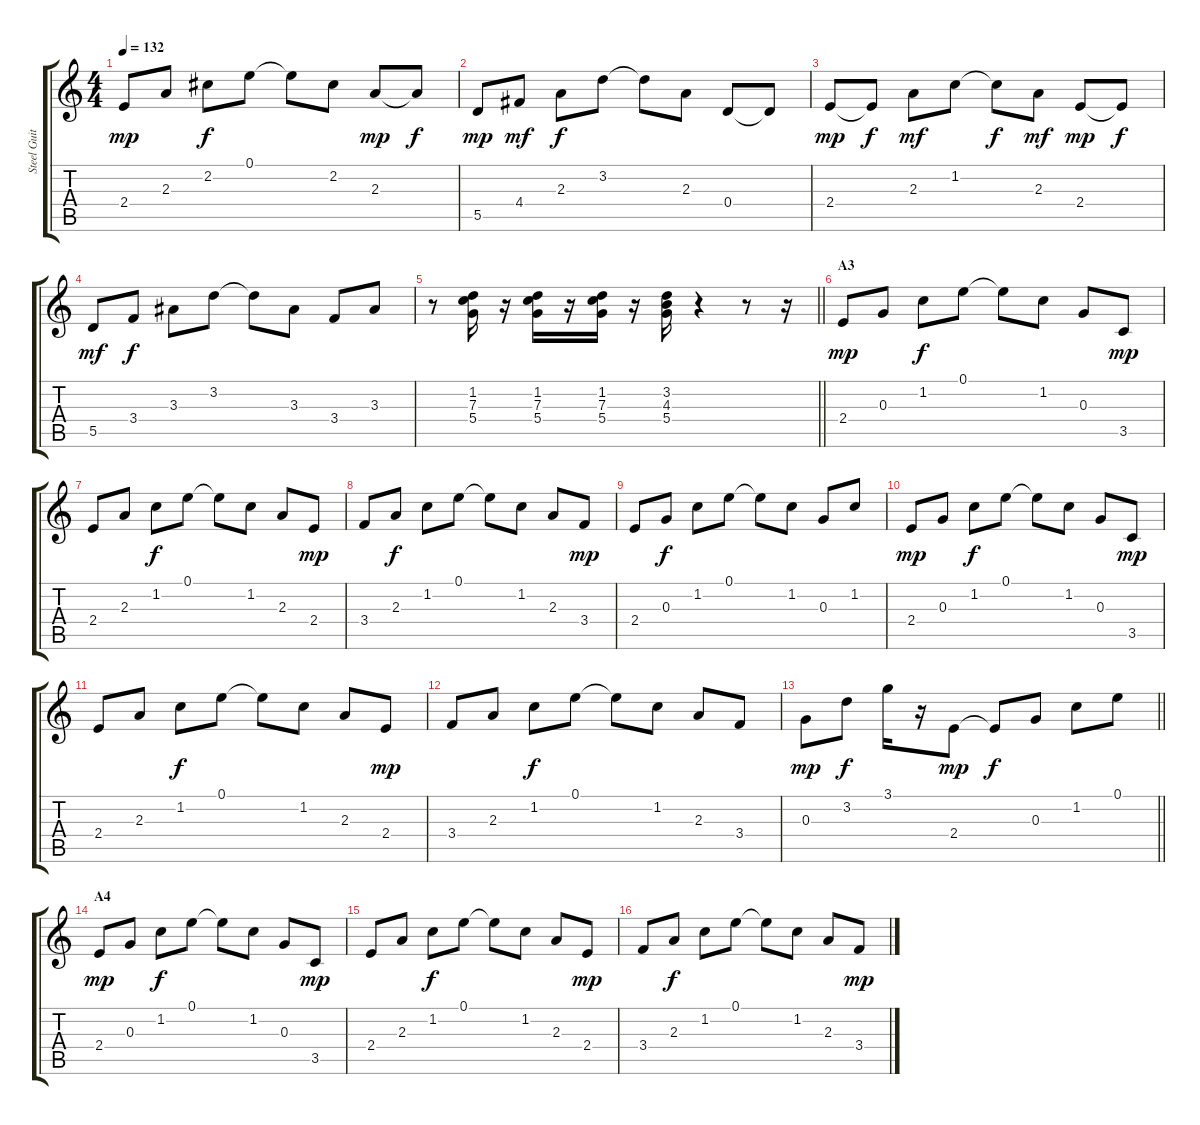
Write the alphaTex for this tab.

\track ("Steel Guitar" "Steel Guit") {instrument acousticguitarsteel}
\staff {score tabs}
\tuning (E4 B3 G3 D3 A2 E2) {hide}
\ts (4 4)
\tempo 132
\clef g2
\ks c
2.4.8{dy mp} 2.3.8 2.2.8{dy f} 0.1.8 0.1{t}.8 2.2.8 2.3.8{dy mp} 2.3{t}.8{dy f} |
5.5.8{dy mp} 4.4.8{dy mf} 2.3.8{dy f} 3.2.8 3.2{t}.8 2.3.8 0.4.8 0.4{t}.8 |
2.4.8{dy mp} 2.4{t}.8{dy f} 2.3.8{dy mf} 1.2.8 1.2{t}.8{dy f} 2.3.8{dy mf} 2.4.8{dy mp} 2.4{t}.8{dy f} |
5.5.8{dy mf} 3.4.8{dy f} 3.3.8 3.2.8 3.2{t}.8 3.3.8 3.4.8 3.3.8 |
\barLineRight lightlight
r.8 (1.2 7.3 5.4).16 r.16 (1.2 7.3 5.4).16 r.16 (1.2 7.3 5.4).16 r.16 (3.2 4.3 5.4).16 r.4 r.8 r.16 |
\section ("" "A3")
2.4.8{dy mp} 0.3.8 1.2.8{dy f} 0.1.8 0.1{t}.8 1.2.8 0.3.8 3.5.8{dy mp} |
2.4.8 2.3.8 1.2.8{dy f} 0.1.8 0.1{t}.8 1.2.8 2.3.8 2.4.8{dy mp} |
3.4.8 2.3.8{dy f} 1.2.8 0.1.8 0.1{t}.8 1.2.8 2.3.8 3.4.8{dy mp} |
2.4.8 0.3.8{dy f} 1.2.8 0.1.8 0.1{t}.8 1.2.8 0.3.8 1.2.8 |
2.4.8{dy mp} 0.3.8 1.2.8{dy f} 0.1.8 0.1{t}.8 1.2.8 0.3.8 3.5.8{dy mp} |
2.4.8 2.3.8 1.2.8{dy f} 0.1.8 0.1{t}.8 1.2.8 2.3.8 2.4.8{dy mp} |
3.4.8 2.3.8 1.2.8{dy f} 0.1.8 0.1{t}.8 1.2.8 2.3.8 3.4.8 |
\barLineRight lightlight
0.3.8{dy mp} 3.2.8{dy f} 3.1.16 r.16 2.4.8{dy mp} 2.4{t}.8{dy f} 0.3.8 1.2.8 0.1.8 |
\section ("" "A4")
2.4.8{dy mp} 0.3.8 1.2.8{dy f} 0.1.8 0.1{t}.8 1.2.8 0.3.8 3.5.8{dy mp} |
2.4.8 2.3.8 1.2.8{dy f} 0.1.8 0.1{t}.8 1.2.8 2.3.8 2.4.8{dy mp} |
3.4.8 2.3.8{dy f} 1.2.8 0.1.8 0.1{t}.8 1.2.8 2.3.8 3.4.8{dy mp}
